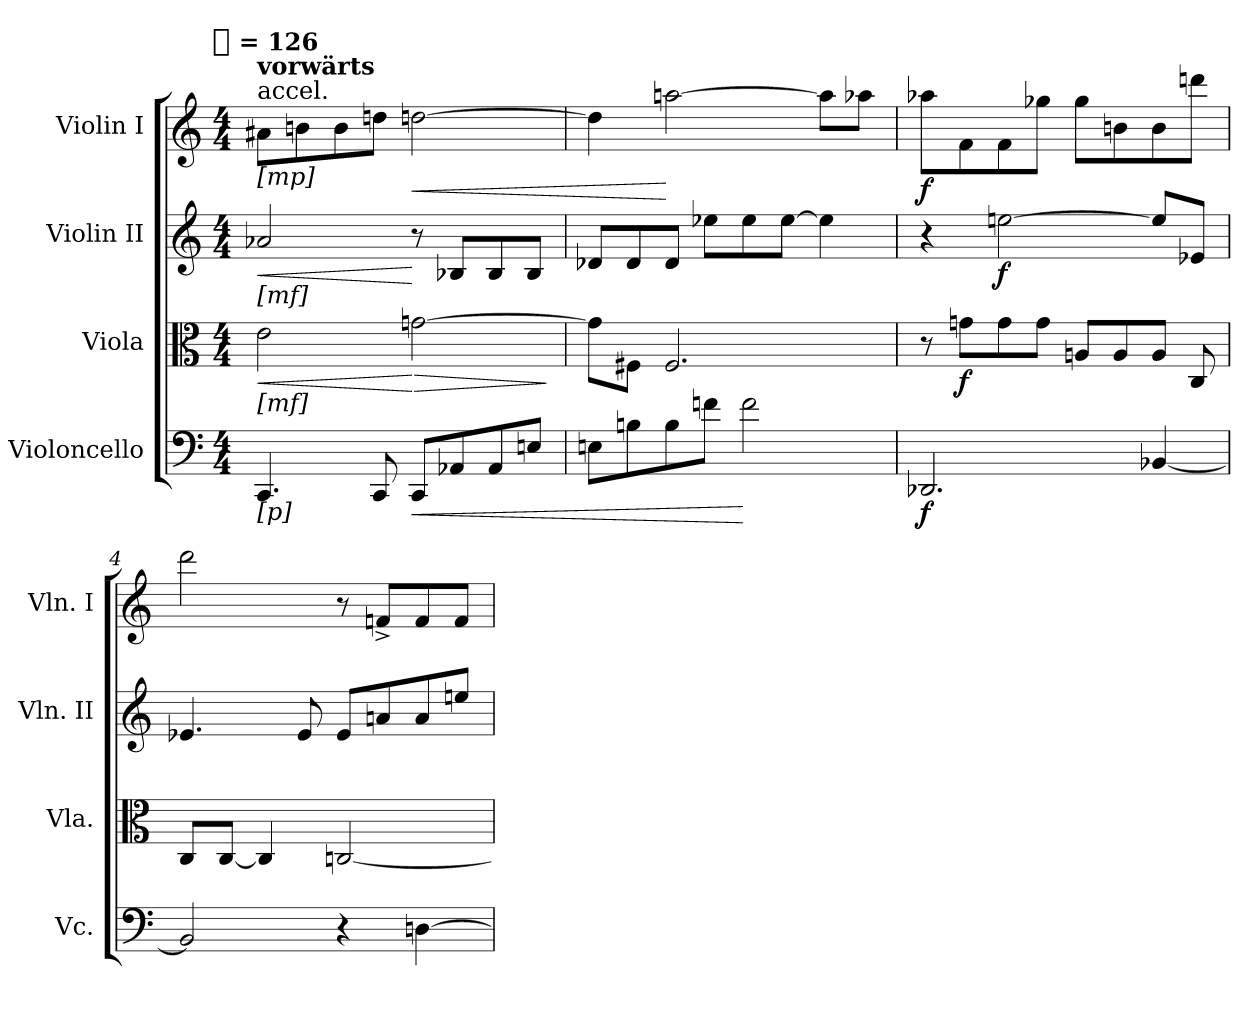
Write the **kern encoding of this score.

**kern	**dynam	**kern	**dynam	**kern	**dynam	**kern	**dynam
*part4	*part4	*part3	*part3	*part2	*part2	*part1	*part1
*staff4	*staff4	*staff3	*staff3	*staff2	*staff2	*staff1	*staff1
*I"Violoncello	*	*I"Viola	*	*I"Violin II	*	*I"Violin I	*
*I'Vc.	*	*I'Vla.	*	*I'Vln. II	*	*I'Vln. I	*
*clefF4	*	*clefC3	*	*clefG2	*	*clefG2	*
*k[]	*	*k[]	*	*k[]	*	*k[]	*
*C:	*	*C:	*	*C:	*	*C:	*
!!LO:TX:omd:t=[quarter] = 126
*M4/4	*	*M4/4	*	*M4/4	*	*M4/4	*
*MM126	*	*MM126	*	*MM126	*	*MM126	*
=1	=1	=1	=1	=1	=1	=1	=1
!	!	!	!	!	!	!LO:TX:a:t=accel.	!
!	!	!	!	!	!	!LO:TX:a:B:t=vorwärts	!
!	!	!	!	!	!	!LO:TX:b:t=[mp]	!
!	!	!	!	!LO:TX:b:t=[mf]	!	!	!
!	!	!LO:TX:b:t=[mf]	!	!	!	!	!
!LO:TX:b:t=[p]	!	!	!	!	!	!	!
!	!	!	!LO:HP:b	!	!LO:HP:b	!	!
4.CC	.	2e	<	2a-X	<	8a#XL	.
.	.	.	.	.	.	8bn	.
.	.	.	.	.	.	8b	.
8CC	.	.	.	.	.	8ddnJ	.
!	!LO:HP:b	!	!LO:HP:n=1:b	!	!	!	!LO:HP:b
8CCL	<	[2gn	[ >	8r	[	[2ddn	<
8AA-X	.	.	.	8B-XL	.	.	.
8AA-	.	.	.	8B-	.	.	.
8EnJ	.	.	.	8B-J	.	.	.
.	.	.	]	.	.	.	.
=2	=2	=2	=2	=2	=2	=2	=2
8EnL	.	8gL]	.	8d-XL	.	4dd]	.
8Bn	.	8F#XJ	.	8d-	.	.	.
8B	.	2.F#	.	8d-J	.	[2aan	[
8fnJ	.	.	.	8ee-XL	.	.	.
2f	[	.	.	8ee-	.	.	.
.	.	.	.	[8ee-J	.	.	.
.	.	.	.	4ee-]	.	8aaL]	.
.	.	.	.	.	.	8aa-XJ	.
=3	=3	=3	=3	=3	=3	=3	=3
2.DD-X	f	8r	.	4r	.	8aa-XL	f
.	.	8gnL	f	.	.	8f	.
.	.	8g	.	[2een	f	8f	.
.	.	8gJ	.	.	.	8gg-XJ	.
.	.	8AnL	.	.	.	8gg-L	.
.	.	8A	.	.	.	8bn	.
[4BB-X	.	8AJ	.	8eeL]	.	8b	.
.	.	8C	.	8e-XJ	.	8dddnJ	.
=4	=4	=4	=4	=4	=4	=4	=4
2BB-]	.	8CL	.	4.e-X	.	2ddd	.
.	.	[8CJ	.	.	.	.	.
.	.	4C]	.	.	.	.	.
.	.	.	.	8e-	.	.	.
4r	.	[2Cn	.	8e-L	.	8r	.
.	.	.	.	8an	.	8fn^L	.
*	*	*	*	*	*	*MM174	*
[4Dn	.	.	.	8a	.	8f	.
.	.	.	.	8eenJ	.	8fJ	.
=	=	=	=	=	=	=	=
*-	*-	*-	*-	*-	*-	*-	*-
